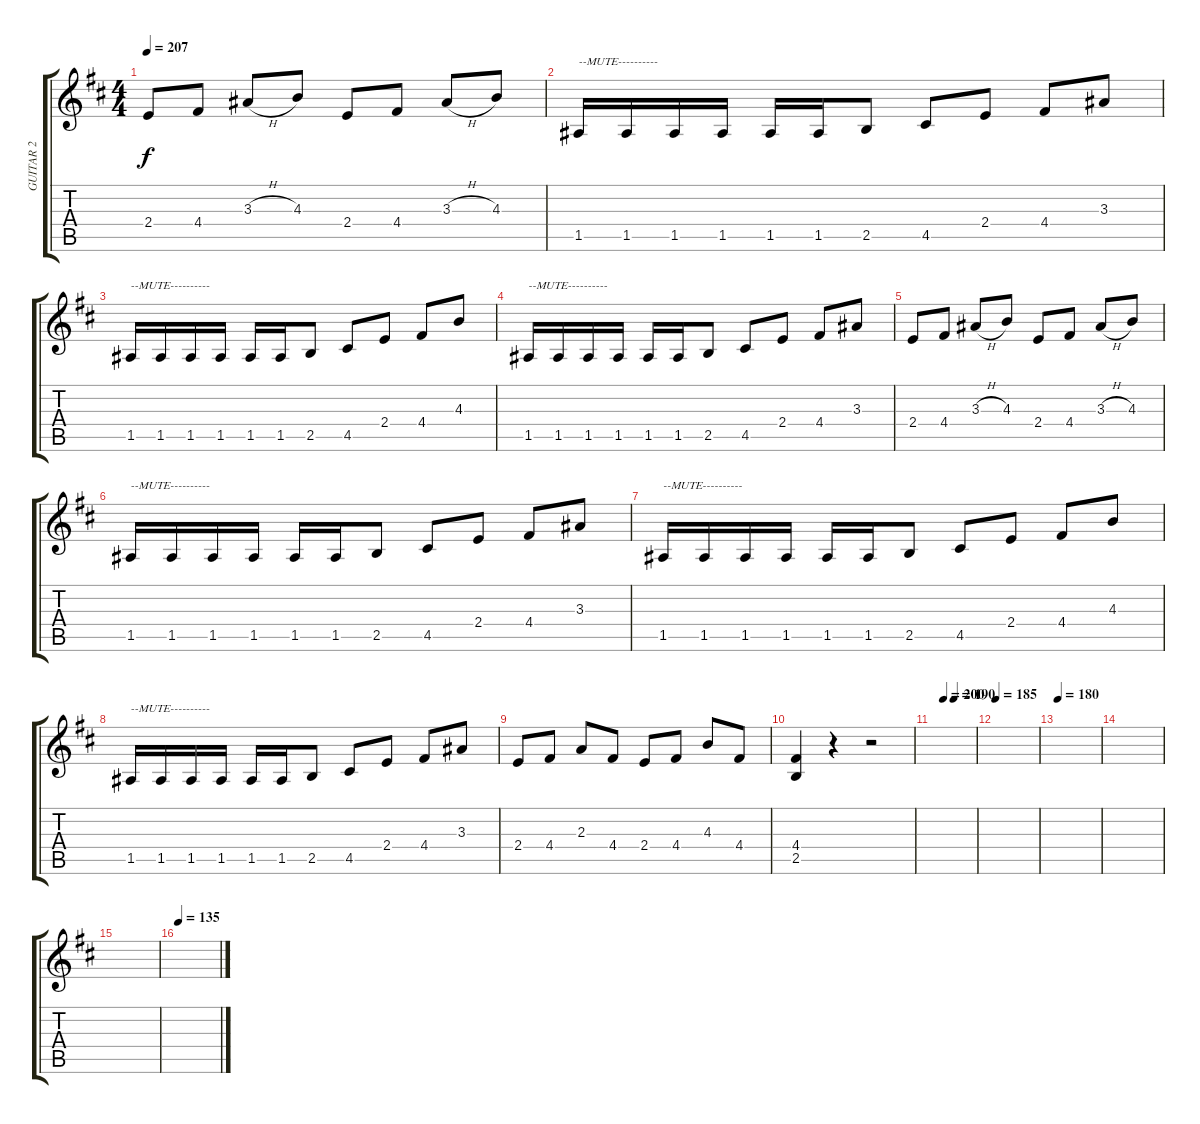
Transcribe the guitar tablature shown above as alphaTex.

\track ("GUITAR 2" "GUITAR 2") {instrument distortionguitar}
\staff {score tabs}
\tuning (E4 B3 G3 D3 A2 E2) {hide}
\ts (4 4)
\tempo 207
\clef g2
\ks d
2.4.8{dy f} 4.4.8 3.3{h}.8 4.3.8 2.4.8 4.4.8 3.3{h}.8 4.3.8 |
1.5.16{txt "--MUTE----------"} 1.5.16 1.5.16 1.5.16 1.5.16 1.5.16 2.5.8 4.5.8 2.4.8 4.4.8 3.3.8 |
1.5.16{txt "--MUTE----------"} 1.5.16 1.5.16 1.5.16 1.5.16 1.5.16 2.5.8 4.5.8 2.4.8 4.4.8 4.3.8 |
1.5.16{txt "--MUTE----------"} 1.5.16 1.5.16 1.5.16 1.5.16 1.5.16 2.5.8 4.5.8 2.4.8 4.4.8 3.3.8 |
2.4.8 4.4.8 3.3{h}.8 4.3.8 2.4.8 4.4.8 3.3{h}.8 4.3.8 |
1.5.16{txt "--MUTE----------"} 1.5.16 1.5.16 1.5.16 1.5.16 1.5.16 2.5.8 4.5.8 2.4.8 4.4.8 3.3.8 |
1.5.16{txt "--MUTE----------"} 1.5.16 1.5.16 1.5.16 1.5.16 1.5.16 2.5.8 4.5.8 2.4.8 4.4.8 4.3.8 |
1.5.16{txt "--MUTE----------"} 1.5.16 1.5.16 1.5.16 1.5.16 1.5.16 2.5.8 4.5.8 2.4.8 4.4.8 3.3.8 |
2.4.8 4.4.8 2.3.8 4.4.8 2.4.8 4.4.8 4.3.8 4.4.8 |
(4.4 2.5).4 r.4 r.2 |
\tempo (200 0.25)
\tempo (190 0.5)
|
\tempo 185
|
\tempo 180
|
|
|
\tempo 135
